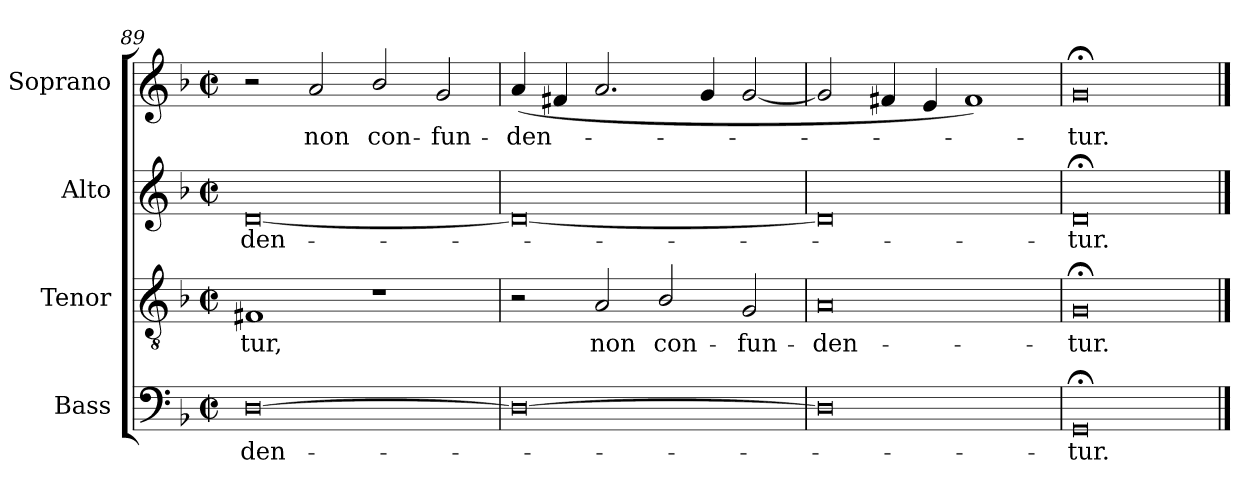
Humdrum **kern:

**kern	**text	**kern	**text	**kern	**text	**kern	**text
*part4	*part4	*part3	*part3	*part2	*part2	*part1	*part1
*staff4	*staff4	*staff3	*staff3	*staff2	*staff2	*staff1	*staff1
*I"Bass	*	*I"Tenor	*	*I"Alto	*	*I"Soprano	*
*clefF4	*	*clefGv2	*	*clefG2	*	*clefG2	*
*k[b-]	*	*k[b-]	*	*k[b-]	*	*k[b-]	*
*F:	*	*F:	*	*F:	*	*F:	*
*M4/2	*	*M4/2	*	*M4/2	*	*M4/2	*
*met(c|)	*	*met(c|)	*	*met(c|)	*	*met(c|)	*
=89	=89	=89	=89	=89	=89	=89	=89
!	!LO:LY:b	!	!LO:LY:b	!	!LO:LY:b	!	!
[0D	-den-	1F#X	tur,	[0d	-den-	2r	.
!	!	!	!	!	!	!	!LO:LY:b
.	.	.	.	.	.	2a	non
!	!	!	!	!	!	!	!LO:LY:b
.	.	1r	.	.	.	2b-/	con-
!	!	!	!	!	!	!	!LO:LY:b
.	.	.	.	.	.	2g	-fun-
=90	=90	=90	=90	=90	=90	=90	=90
!	!	!	!	!	!	!	!LO:LY:b
0D_	.	2r	.	0d_	.	(<4a	-den-
.	.	.	.	.	.	4f#X	.
!	!	!	!LO:LY:b	!	!	!	!
.	.	2A	non	.	.	2.a	.
!	!	!	!LO:LY:b	!	!	!	!
.	.	2B-/	con-	.	.	.	.
.	.	.	.	.	.	4g	.
!	!	!	!LO:LY:b	!	!	!	!
.	.	2G	-fun-	.	.	[2g	.
=91	=91	=91	=91	=91	=91	=91	=91
!	!	!	!LO:LY:b	!	!	!	!
0D]	.	0A	-den-	0d]	.	2g]	.
.	.	.	.	.	.	4f#X	.
.	.	.	.	.	.	4e	.
.	.	.	.	.	.	1f#)	.
=92	=92	=92	=92	=92	=92	=92	=92
!	!LO:LY:b	!	!LO:LY:b	!	!LO:LY:b	!	!LO:LY:b
0GG;<	tur.	0G;<	-tur.	0d;<	tur.	0g;<	tur.
==	==	==	==	==	==	==	==
*-	*-	*-	*-	*-	*-	*-	*-
